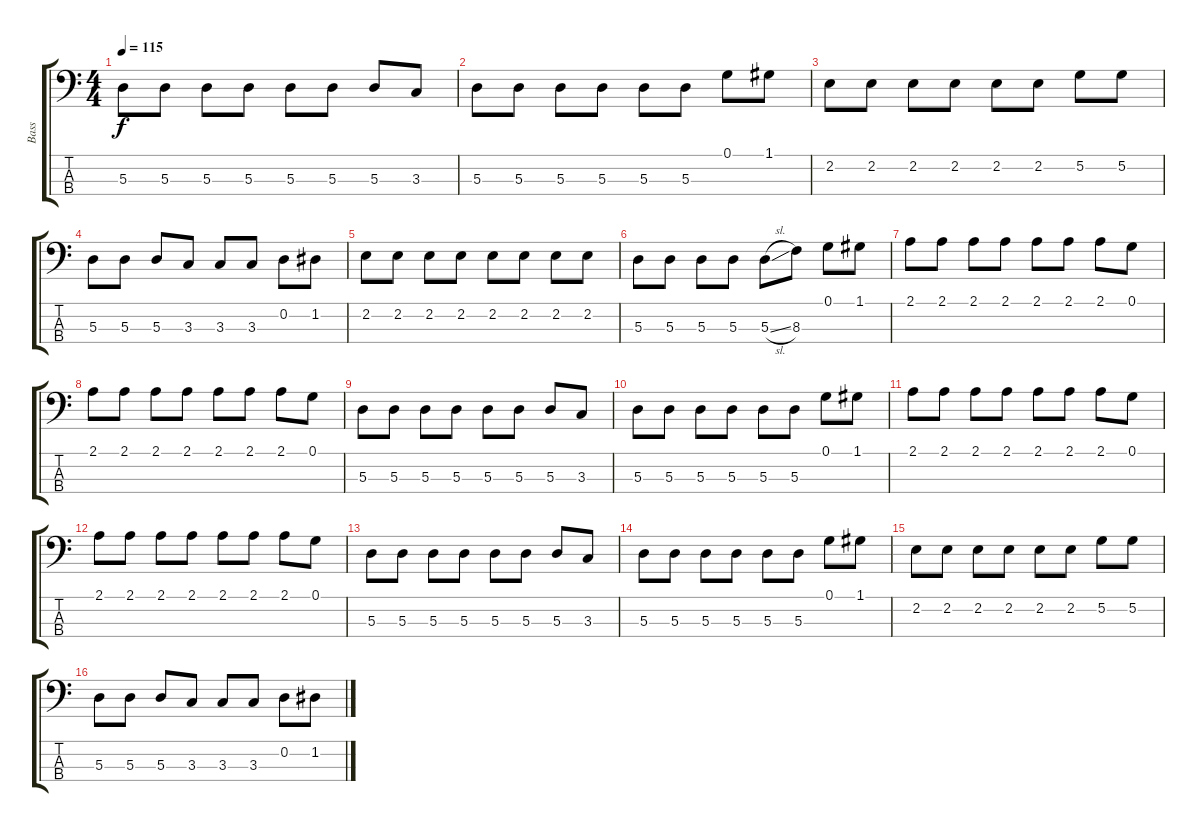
\track ("Bass" "Bass") {instrument electricbasspick}
\staff {score tabs}
\tuning (G2 D2 A1 E1) {hide}
\ts (4 4)
\tempo 115
\clef f4
\ks c
5.3.8{dy f} 5.3.8 5.3.8 5.3.8 5.3.8 5.3.8 5.3.8 3.3.8 |
5.3.8 5.3.8 5.3.8 5.3.8 5.3.8 5.3.8 0.1.8 1.1.8 |
2.2.8 2.2.8 2.2.8 2.2.8 2.2.8 2.2.8 5.2.8 5.2.8 |
5.3.8 5.3.8 5.3.8 3.3.8 3.3.8 3.3.8 0.2.8 1.2.8 |
2.2.8 2.2.8 2.2.8 2.2.8 2.2.8 2.2.8 2.2.8 2.2.8 |
5.3.8 5.3.8 5.3.8 5.3.8 5.3{sl}.8 8.3.8 0.1.8 1.1.8 |
2.1.8 2.1.8 2.1.8 2.1.8 2.1.8 2.1.8 2.1.8 0.1.8 |
2.1.8 2.1.8 2.1.8 2.1.8 2.1.8 2.1.8 2.1.8 0.1.8 |
5.3.8 5.3.8 5.3.8 5.3.8 5.3.8 5.3.8 5.3.8 3.3.8 |
5.3.8 5.3.8 5.3.8 5.3.8 5.3.8 5.3.8 0.1.8 1.1.8 |
2.1.8 2.1.8 2.1.8 2.1.8 2.1.8 2.1.8 2.1.8 0.1.8 |
2.1.8 2.1.8 2.1.8 2.1.8 2.1.8 2.1.8 2.1.8 0.1.8 |
5.3.8 5.3.8 5.3.8 5.3.8 5.3.8 5.3.8 5.3.8 3.3.8 |
5.3.8 5.3.8 5.3.8 5.3.8 5.3.8 5.3.8 0.1.8 1.1.8 |
2.2.8 2.2.8 2.2.8 2.2.8 2.2.8 2.2.8 5.2.8 5.2.8 |
5.3.8 5.3.8 5.3.8 3.3.8 3.3.8 3.3.8 0.2.8 1.2.8
